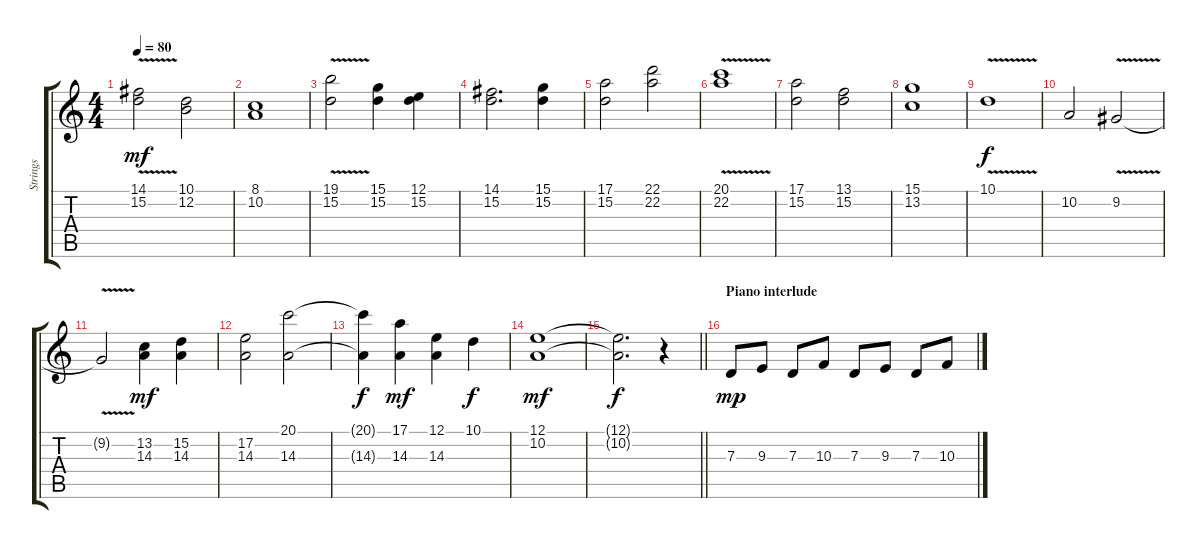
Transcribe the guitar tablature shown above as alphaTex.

\track ("Strings" "Strings") {instrument stringensemble1}
\staff {score tabs}
\tuning (E4 B3 G3 D3 A2 E2) {hide}
\ts (4 4)
\tempo 80
\clef g2
\ks c
(14.1{v} 15.2{v}).2{dy mf} (10.1 12.2).2 |
(8.1 10.2).1 |
(19.1{v} 15.2{v}).2 (15.1 15.2).4 (12.1 15.2).4 |
(14.1 15.2).2{d} (15.1 15.2).4 |
(17.1 15.2).2 (22.1 22.2).2 |
(20.1{v} 22.2{v}).1 |
(17.1 15.2).2 (13.1 15.2).2 |
(15.1 13.2).1 |
10.1{v}.1{dy f} |
10.2.2 9.2{v}.2 |
9.2{t}.2 (13.2 14.3).4{dy mf} (15.2 14.3).4 |
(17.2 14.3).2 (20.1 14.3).2 |
(20.1{t} 14.3{t}).4{dy f} (17.1 14.3).4{dy mf} (12.1 14.3).4 10.1.4{dy f} |
(12.1 10.2).1{dy mf} |
\barLineRight lightlight
(12.1{t} 10.2{t}).2{d dy f} r.4 |
\section ("" "Piano interlude")
7.3.8{dy mp} 9.3.8 7.3.8 10.3.8 7.3.8 9.3.8 7.3.8 10.3.8
